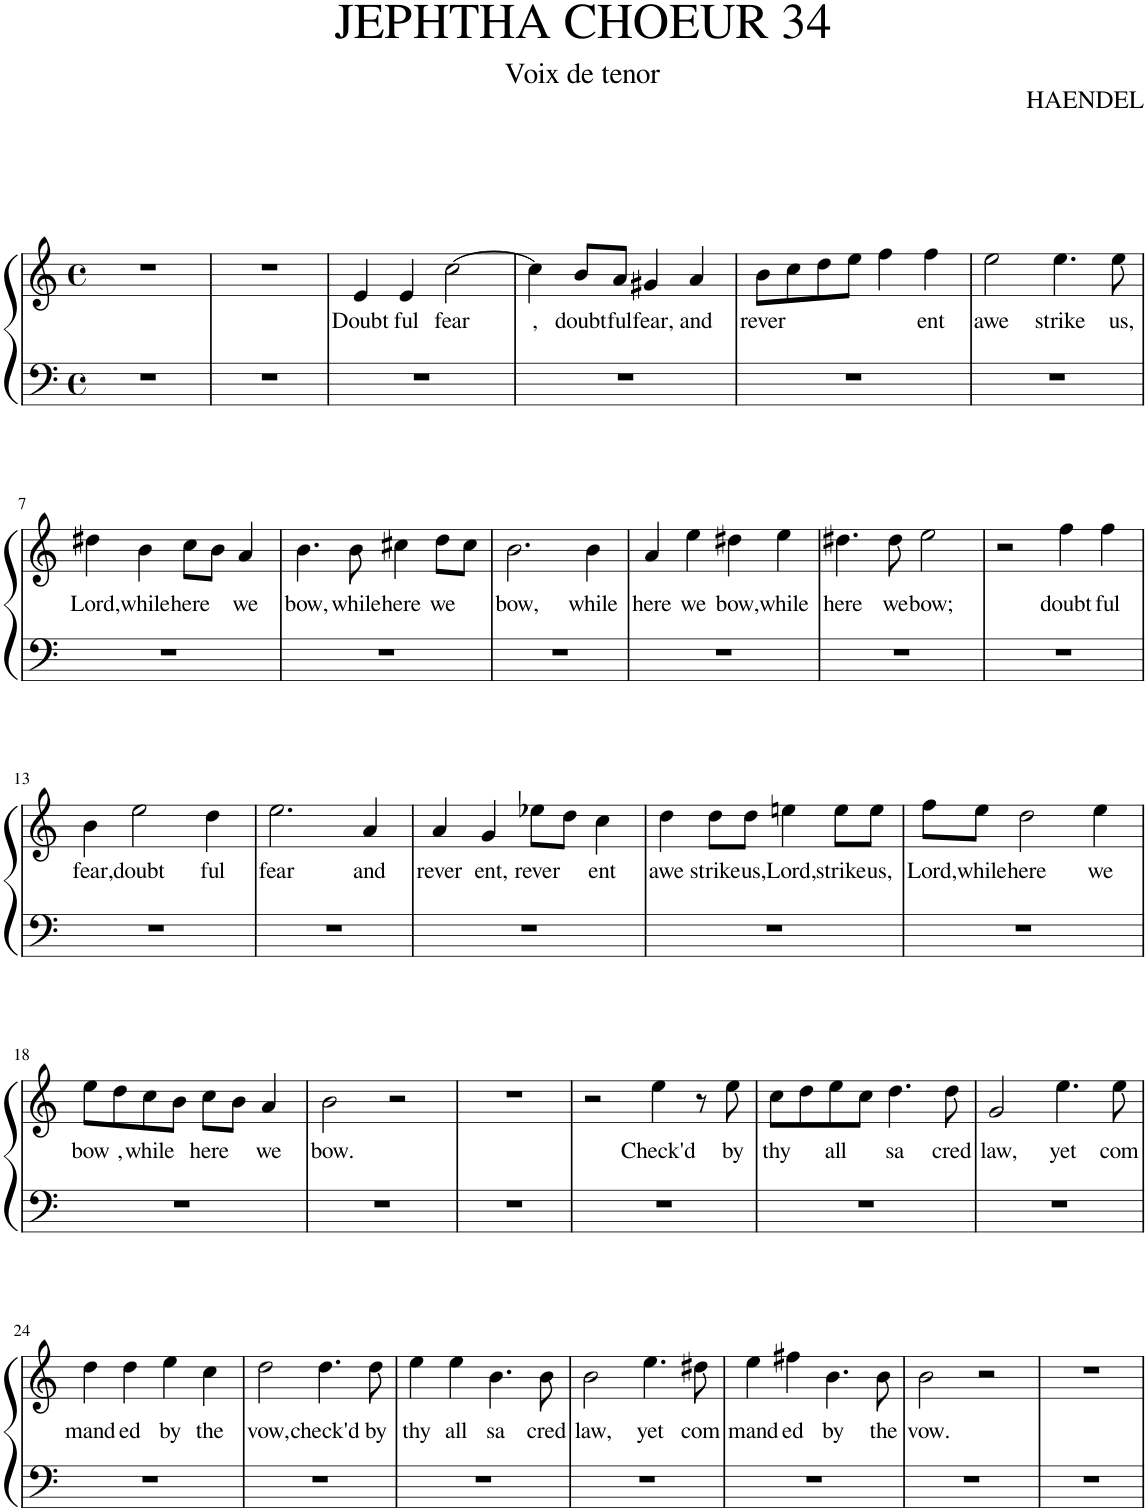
**kern	**kern	**text
*part1	*part1	*part1
*staff2	*staff1	*staff1
*I"Piano	*	*
*I'Pno.	*	*
*clefF4	*clefG2	*
*k[]	*k[]	*
*M4/4	*M4/4	*
*met(c)	*met(c)	*
=1	=1	=1
1r	1r	.
=2	=2	=2
1r	1r	.
=3	=3	=3
!	!	!LO:LY:b
1r	4e/	Doubt
!	!	!LO:LY:b
.	4e/	ful
!	!	!LO:LY:b
.	[2cc\	fear
=4	=4	=4
!	!	!LO:LY:b
1r	4cc\]	,
!	!	!LO:LY:b
.	8b/L	doubt
!	!	!LO:LY:b
.	8a/J	ful
!	!	!LO:LY:b
.	4g#X/	fear,
!	!	!LO:LY:b
.	4a/	and
=5	=5	=5
!	!	!LO:LY:b
1r	8b\L	rever
.	8cc\	.
.	8dd\	.
.	8ee\J	.
.	4ff\	.
!	!	!LO:LY:b
.	4ff\	ent
=6	=6	=6
!	!	!LO:LY:b
1r	2ee\	awe
!	!	!LO:LY:b
.	4.ee\	strike
!	!	!LO:LY:b
.	8ee\	us,
!!LO:LB:g=z
=7	=7	=7
!	!	!LO:LY:b
1r	4dd#X\	Lord,
!	!	!LO:LY:b
.	4b\	while
!	!	!LO:LY:b
.	8cc\L	here
.	8b\J	.
!	!	!LO:LY:b
.	4a/	we
=8	=8	=8
!	!	!LO:LY:b
1r	4.b\	bow,
!	!	!LO:LY:b
.	8b\	while
!	!	!LO:LY:b
.	4cc#X\	here
!	!	!LO:LY:b
.	8dd\L	we
.	8cc#\J	.
=9	=9	=9
!	!	!LO:LY:b
1r	2.b\	bow,
!	!	!LO:LY:b
.	4b\	while
=10	=10	=10
!	!	!LO:LY:b
1r	4a/	here
!	!	!LO:LY:b
.	4ee\	we
!	!	!LO:LY:b
.	4dd#X\	bow,
!	!	!LO:LY:b
.	4ee\	while
=11	=11	=11
!	!	!LO:LY:b
1r	4.dd#X\	here
!	!	!LO:LY:b
.	8dd#\	we
!	!	!LO:LY:b
.	2ee\	bow;
=12	=12	=12
1r	2r	.
!	!	!LO:LY:b
.	4ff\	doubt
!	!	!LO:LY:b
.	4ff\	ful
!!LO:LB:g=z
=13	=13	=13
!	!	!LO:LY:b
1r	4b\	fear,
!	!	!LO:LY:b
.	2ee\	doubt
!	!	!LO:LY:b
.	4dd\	ful
=14	=14	=14
!	!	!LO:LY:b
1r	2.ee\	fear
!	!	!LO:LY:b
.	4a/	and
=15	=15	=15
!	!	!LO:LY:b
1r	4a/	rever
!	!	!LO:LY:b
.	4g/	ent,
!	!	!LO:LY:b
.	8ee-X\L	rever
.	8dd\J	.
!	!	!LO:LY:b
.	4cc\	ent
=16	=16	=16
!	!	!LO:LY:b
1r	4dd\	awe
!	!	!LO:LY:b
.	8dd\L	strike
!	!	!LO:LY:b
.	8dd\J	us,
!	!	!LO:LY:b
.	4een\	Lord,
!	!	!LO:LY:b
.	8ee\L	strike
!	!	!LO:LY:b
.	8ee\J	us,
=17	=17	=17
!	!	!LO:LY:b
1r	8ff\L	Lord,
!	!	!LO:LY:b
.	8ee\J	while
!	!	!LO:LY:b
.	2dd\	here
!	!	!LO:LY:b
.	4ee\	we
!!LO:LB:g=z
=18	=18	=18
!	!	!LO:LY:b
1r	8ee\L	bow
!	!	!LO:LY:b
.	8dd\	,
!	!	!LO:LY:b
.	8cc\	while
.	8b\J	.
!	!	!LO:LY:b
.	8cc\L	here
.	8b\J	.
!	!	!LO:LY:b
.	4a/	we
=19	=19	=19
!	!	!LO:LY:b
1r	2b\	bow.
.	2r	.
=20	=20	=20
1r	1r	.
=21	=21	=21
1r	2r	.
!	!	!LO:LY:b
.	4ee\	Check'd
.	8r	.
!	!	!LO:LY:b
.	8ee\	by
=22	=22	=22
!	!	!LO:LY:b
1r	8cc\L	thy
.	8dd\	.
!	!	!LO:LY:b
.	8ee\	all
.	8cc\J	.
!	!	!LO:LY:b
.	4.dd\	sa
!	!	!LO:LY:b
.	8dd\	cred
=23	=23	=23
!	!	!LO:LY:b
1r	2g/	law,
!	!	!LO:LY:b
.	4.ee\	yet
!	!	!LO:LY:b
.	8ee\	com
!!LO:LB:g=z
=24	=24	=24
!	!	!LO:LY:b
1r	4dd\	mand
!	!	!LO:LY:b
.	4dd\	ed
!	!	!LO:LY:b
.	4ee\	by
!	!	!LO:LY:b
.	4cc\	the
=25	=25	=25
!	!	!LO:LY:b
1r	2dd\	vow,
!	!	!LO:LY:b
.	4.dd\	check'd
!	!	!LO:LY:b
.	8dd\	by
=26	=26	=26
!	!	!LO:LY:b
1r	4ee\	thy
!	!	!LO:LY:b
.	4ee\	all
!	!	!LO:LY:b
.	4.b\	sa
!	!	!LO:LY:b
.	8b\	cred
=27	=27	=27
!	!	!LO:LY:b
1r	2b\	law,
!	!	!LO:LY:b
.	4.ee\	yet
!	!	!LO:LY:b
.	8dd#X\	com
=28	=28	=28
!	!	!LO:LY:b
1r	4ee\	mand
!	!	!LO:LY:b
.	4ff#X\	ed
!	!	!LO:LY:b
.	4.b\	by
!	!	!LO:LY:b
.	8b\	the
=29	=29	=29
!	!	!LO:LY:b
1r	2b\	vow.
.	2r	.
=30	=30	=30
1r	1r	.
=	=	=
*-	*-	*-
